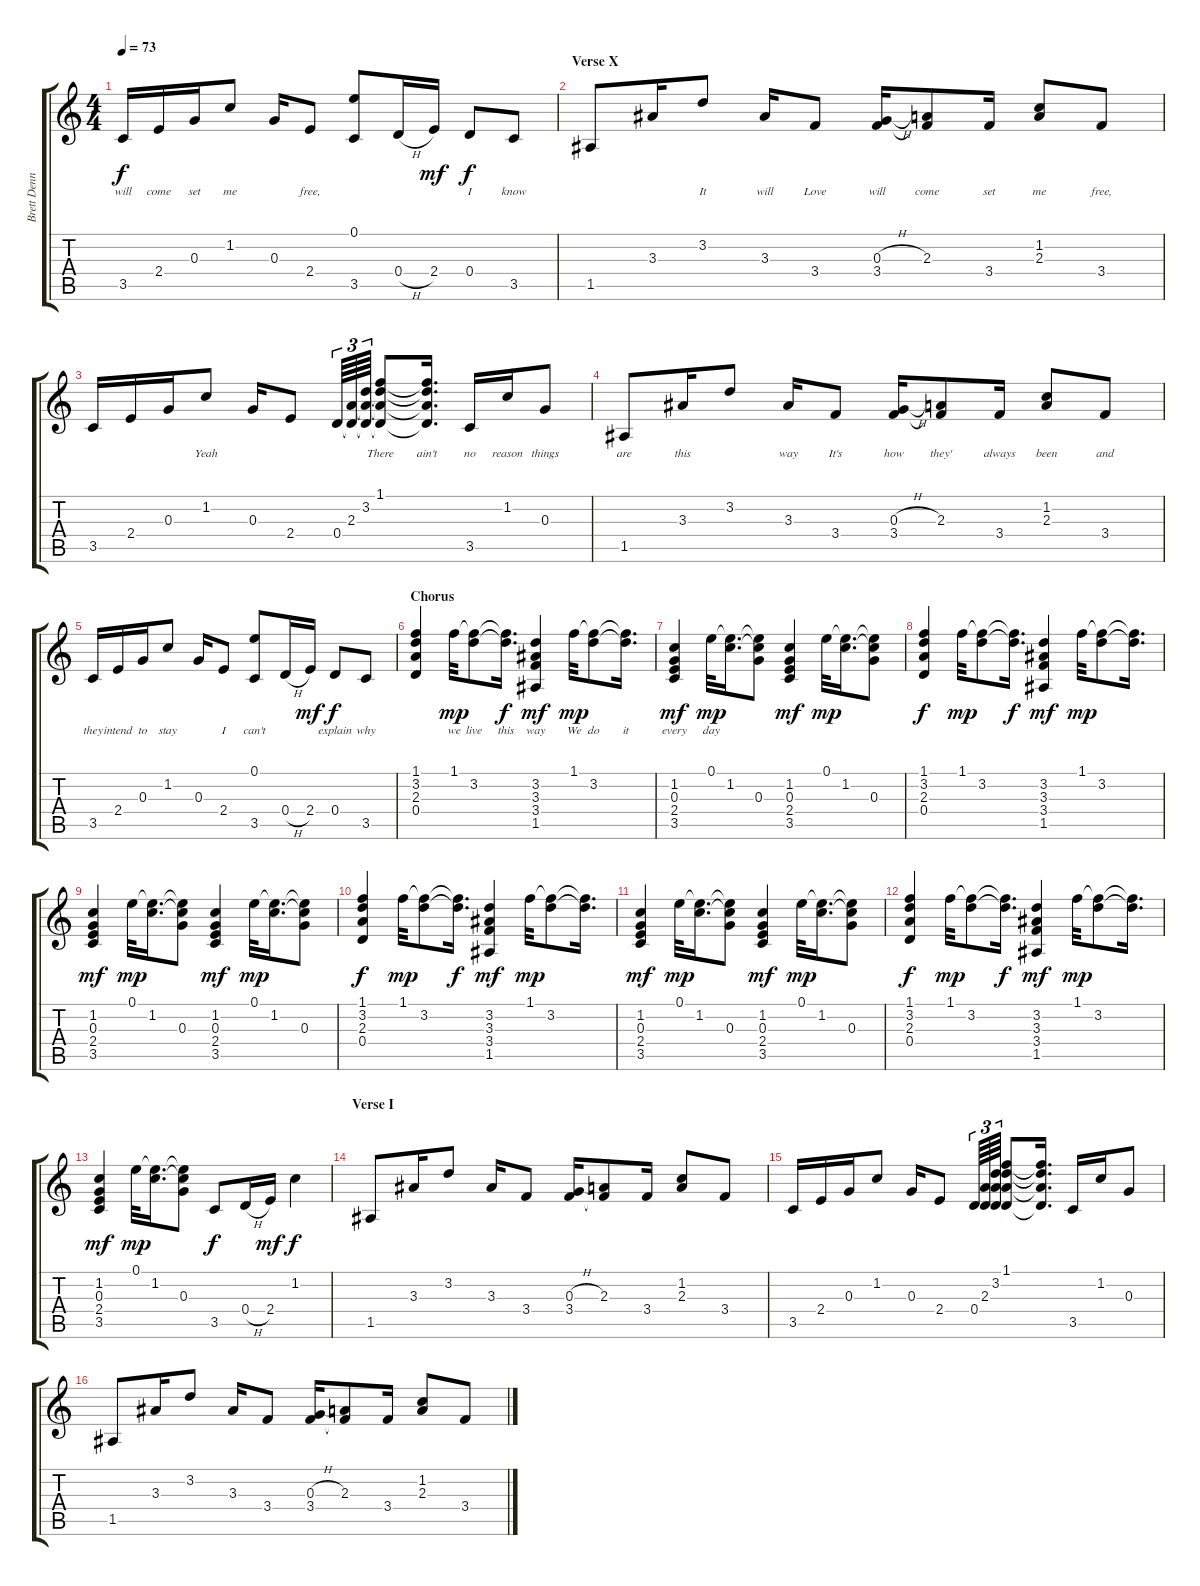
\track ("Brett Dennen" "Brett Denn") {instrument acousticguitarsteel}
\staff {score tabs}
\tuning (E4 B3 G3 D3 A2 E2) {hide}
\ts (4 4)
\tempo 73
\clef g2
\ks c
3.5.16{lyrics (0 "will") lyrics (1 "") lyrics (2 "") lyrics (3 "") lyrics (4 "") dy f} 2.4.16{lyrics (0 "come") lyrics (1 "") lyrics (2 "") lyrics (3 "") lyrics (4 "")} 0.3.16{lyrics (0 "set") lyrics (1 "") lyrics (2 "") lyrics (3 "") lyrics (4 "")} 1.2.8{lyrics (0 "me") lyrics (1 "") lyrics (2 "") lyrics (3 "") lyrics (4 "")} 0.3.16{lyrics (0 "") lyrics (1 "") lyrics (2 "") lyrics (3 "") lyrics (4 "")} 2.4.8{lyrics (0 "free,") lyrics (1 "") lyrics (2 "") lyrics (3 "") lyrics (4 "")} (0.1 3.5).8{lyrics (0 "") lyrics (1 "") lyrics (2 "") lyrics (3 "") lyrics (4 "")} 0.4{h}.16{lyrics (0 "") lyrics (1 "") lyrics (2 "") lyrics (3 "") lyrics (4 "")} 2.4.16{lyrics (0 "") lyrics (1 "") lyrics (2 "") lyrics (3 "") lyrics (4 "") dy mf} 0.4.8{lyrics (0 "I") lyrics (1 "") lyrics (2 "") lyrics (3 "") lyrics (4 "") dy f} 3.5.8{lyrics (0 "know") lyrics (1 "") lyrics (2 "") lyrics (3 "") lyrics (4 "")} |
\section ("" "Verse X")
1.5.8{lyrics (0 "") lyrics (1 "") lyrics (2 "") lyrics (3 "") lyrics (4 "")} 3.3.16{lyrics (0 "") lyrics (1 "") lyrics (2 "") lyrics (3 "") lyrics (4 "")} 3.2.8{lyrics (0 "It") lyrics (1 "") lyrics (2 "") lyrics (3 "") lyrics (4 "")} 3.3.16{lyrics (0 "will") lyrics (1 "") lyrics (2 "") lyrics (3 "") lyrics (4 "")} 3.4.8{lyrics (0 "Love") lyrics (1 "") lyrics (2 "") lyrics (3 "") lyrics (4 "")} (0.3{h} 3.4).16{lyrics (0 "will") lyrics (1 "") lyrics (2 "") lyrics (3 "") lyrics (4 "")} (2.3 3.4{t}).8{lyrics (0 "come") lyrics (1 "") lyrics (2 "") lyrics (3 "") lyrics (4 "")} 3.4.16{lyrics (0 "set") lyrics (1 "") lyrics (2 "") lyrics (3 "") lyrics (4 "")} (1.2 2.3).8{lyrics (0 "me") lyrics (1 "") lyrics (2 "") lyrics (3 "") lyrics (4 "")} 3.4.8{lyrics (0 "free,") lyrics (1 "") lyrics (2 "") lyrics (3 "") lyrics (4 "")} |
3.5.16{lyrics (0 "") lyrics (1 "") lyrics (2 "") lyrics (3 "") lyrics (4 "")} 2.4.16{lyrics (0 "") lyrics (1 "") lyrics (2 "") lyrics (3 "") lyrics (4 "")} 0.3.16{lyrics (0 "") lyrics (1 "") lyrics (2 "") lyrics (3 "") lyrics (4 "")} 1.2.8{lyrics (0 "Yeah") lyrics (1 "") lyrics (2 "") lyrics (3 "") lyrics (4 "")} 0.3.16{lyrics (0 "") lyrics (1 "") lyrics (2 "") lyrics (3 "") lyrics (4 "")} 2.4.8{lyrics (0 "") lyrics (1 "") lyrics (2 "") lyrics (3 "") lyrics (4 "")} 0.4.64{tu (3 2) lyrics (0 "") lyrics (1 "") lyrics (2 "") lyrics (3 "") lyrics (4 "")} (2.3 0.4{t}).64{tu (3 2) lyrics (0 "") lyrics (1 "") lyrics (2 "") lyrics (3 "") lyrics (4 "")} (3.2 2.3{t} 0.4{t}).64{tu (3 2) lyrics (0 "") lyrics (1 "") lyrics (2 "") lyrics (3 "") lyrics (4 "")} (1.1 3.2{t} 2.3{t} 0.4{t}).8{lyrics (0 "There") lyrics (1 "") lyrics (2 "") lyrics (3 "") lyrics (4 "")} (1.1{t} 3.2{t} 2.3{t} 0.4{t}).16{d lyrics (0 "ain't") lyrics (1 "") lyrics (2 "") lyrics (3 "") lyrics (4 "")} 3.5.16{lyrics (0 "no") lyrics (1 "") lyrics (2 "") lyrics (3 "") lyrics (4 "")} 1.2.16{lyrics (0 "reason") lyrics (1 "") lyrics (2 "") lyrics (3 "") lyrics (4 "")} 0.3.8{lyrics (0 "things") lyrics (1 "") lyrics (2 "") lyrics (3 "") lyrics (4 "")} |
1.5.8{lyrics (0 "are") lyrics (1 "") lyrics (2 "") lyrics (3 "") lyrics (4 "")} 3.3.16{lyrics (0 "this") lyrics (1 "") lyrics (2 "") lyrics (3 "") lyrics (4 "")} 3.2.8{lyrics (0 "") lyrics (1 "") lyrics (2 "") lyrics (3 "") lyrics (4 "")} 3.3.16{lyrics (0 "way") lyrics (1 "") lyrics (2 "") lyrics (3 "") lyrics (4 "")} 3.4.8{lyrics (0 "It's") lyrics (1 "") lyrics (2 "") lyrics (3 "") lyrics (4 "")} (0.3{h} 3.4).16{lyrics (0 "how") lyrics (1 "") lyrics (2 "") lyrics (3 "") lyrics (4 "")} (2.3 3.4{t}).8{lyrics (0 "they'") lyrics (1 "") lyrics (2 "") lyrics (3 "") lyrics (4 "")} 3.4.16{lyrics (0 "always") lyrics (1 "") lyrics (2 "") lyrics (3 "") lyrics (4 "")} (1.2 2.3).8{lyrics (0 "been") lyrics (1 "") lyrics (2 "") lyrics (3 "") lyrics (4 "")} 3.4.8{lyrics (0 "and") lyrics (1 "") lyrics (2 "") lyrics (3 "") lyrics (4 "")} |
3.5.16{lyrics (0 "they") lyrics (1 "") lyrics (2 "") lyrics (3 "") lyrics (4 "")} 2.4.16{lyrics (0 "intend") lyrics (1 "") lyrics (2 "") lyrics (3 "") lyrics (4 "")} 0.3.16{lyrics (0 "to") lyrics (1 "") lyrics (2 "") lyrics (3 "") lyrics (4 "")} 1.2.8{lyrics (0 "stay") lyrics (1 "") lyrics (2 "") lyrics (3 "") lyrics (4 "")} 0.3.16{lyrics (0 "") lyrics (1 "") lyrics (2 "") lyrics (3 "") lyrics (4 "")} 2.4.8{lyrics (0 "I") lyrics (1 "") lyrics (2 "") lyrics (3 "") lyrics (4 "")} (0.1 3.5).8{lyrics (0 "can't") lyrics (1 "") lyrics (2 "") lyrics (3 "") lyrics (4 "")} 0.4{h}.16{lyrics (0 "") lyrics (1 "") lyrics (2 "") lyrics (3 "") lyrics (4 "")} 2.4.16{lyrics (0 "") lyrics (1 "") lyrics (2 "") lyrics (3 "") lyrics (4 "") dy mf} 0.4.8{lyrics (0 "explain") lyrics (1 "") lyrics (2 "") lyrics (3 "") lyrics (4 "") dy f} 3.5.8{lyrics (0 "why") lyrics (1 "") lyrics (2 "") lyrics (3 "") lyrics (4 "")} |
\section ("" "Chorus")
(1.1 3.2 2.3 0.4).4{lyrics (0 "") lyrics (1 "") lyrics (2 "") lyrics (3 "") lyrics (4 "")} 1.1.32{lyrics (0 "we") lyrics (1 "") lyrics (2 "") lyrics (3 "") lyrics (4 "") dy mp} (1.1{t} 3.2).8{lyrics (0 "live") lyrics (1 "") lyrics (2 "") lyrics (3 "") lyrics (4 "")} (1.1{t} 3.2{t}).16{d lyrics (0 "this") lyrics (1 "") lyrics (2 "") lyrics (3 "") lyrics (4 "") dy f} (3.2 3.3 3.4 1.5).4{lyrics (0 "way") lyrics (1 "") lyrics (2 "") lyrics (3 "") lyrics (4 "") dy mf} 1.1.32{lyrics (0 "We") lyrics (1 "") lyrics (2 "") lyrics (3 "") lyrics (4 "") dy mp} (1.1{t} 3.2).8{lyrics (0 "do") lyrics (1 "") lyrics (2 "") lyrics (3 "") lyrics (4 "")} (1.1{t} 3.2{t}).16{d lyrics (0 "it") lyrics (1 "") lyrics (2 "") lyrics (3 "") lyrics (4 "")} |
(1.2 0.3 2.4 3.5).4{lyrics (0 "every") lyrics (1 "") lyrics (2 "") lyrics (3 "") lyrics (4 "") dy mf} 0.1.32{lyrics (0 "day") lyrics (1 "") lyrics (2 "") lyrics (3 "") lyrics (4 "") dy mp} (0.1{t} 1.2).16{d} (0.1{t} 1.2{t} 0.3).8 (1.2 0.3 2.4 3.5).4{dy mf} 0.1.32{dy mp} (0.1{t} 1.2).16{d} (0.1{t} 1.2{t} 0.3).8 |
(1.1 3.2 2.3 0.4).4{dy f} 1.1.32{dy mp} (1.1{t} 3.2).8 (1.1{t} 3.2{t}).16{d dy f} (3.2 3.3 3.4 1.5).4{dy mf} 1.1.32{dy mp} (1.1{t} 3.2).8 (1.1{t} 3.2{t}).16{d} |
(1.2 0.3 2.4 3.5).4{dy mf} 0.1.32{dy mp} (0.1{t} 1.2).16{d} (0.1{t} 1.2{t} 0.3).8 (1.2 0.3 2.4 3.5).4{dy mf} 0.1.32{dy mp} (0.1{t} 1.2).16{d} (0.1{t} 1.2{t} 0.3).8 |
(1.1 3.2 2.3 0.4).4{dy f} 1.1.32{dy mp} (1.1{t} 3.2).8 (1.1{t} 3.2{t}).16{d dy f} (3.2 3.3 3.4 1.5).4{dy mf} 1.1.32{dy mp} (1.1{t} 3.2).8 (1.1{t} 3.2{t}).16{d} |
(1.2 0.3 2.4 3.5).4{dy mf} 0.1.32{dy mp} (0.1{t} 1.2).16{d} (0.1{t} 1.2{t} 0.3).8 (1.2 0.3 2.4 3.5).4{dy mf} 0.1.32{dy mp} (0.1{t} 1.2).16{d} (0.1{t} 1.2{t} 0.3).8 |
(1.1 3.2 2.3 0.4).4{dy f} 1.1.32{dy mp} (1.1{t} 3.2).8 (1.1{t} 3.2{t}).16{d dy f} (3.2 3.3 3.4 1.5).4{dy mf} 1.1.32{dy mp} (1.1{t} 3.2).8 (1.1{t} 3.2{t}).16{d} |
(1.2 0.3 2.4 3.5).4{dy mf} 0.1.32{dy mp} (0.1{t} 1.2).16{d} (0.1{t} 1.2{t} 0.3).8 3.5.8{dy f} 0.4{h}.16 2.4.16{dy mf} 1.2.4{dy f} |
\section ("" "Verse I")
1.5.8 3.3.16 3.2.8 3.3.16 3.4.8 (0.3{h} 3.4).16 (2.3 3.4{t}).8 3.4.16 (1.2 2.3).8 3.4.8 |
3.5.16 2.4.16 0.3.16 1.2.8 0.3.16 2.4.8 0.4.64{tu (3 2)} (2.3 0.4{t}).64{tu (3 2)} (3.2 2.3{t} 0.4{t}).64{tu (3 2)} (1.1 3.2{t} 2.3{t} 0.4{t}).8 (1.1{t} 3.2{t} 2.3{t} 0.4{t}).16{d} 3.5.16 1.2.16 0.3.8 |
1.5.8 3.3.16 3.2.8 3.3.16 3.4.8 (0.3{h} 3.4).16 (2.3 3.4{t}).8 3.4.16 (1.2 2.3).8 3.4.8
